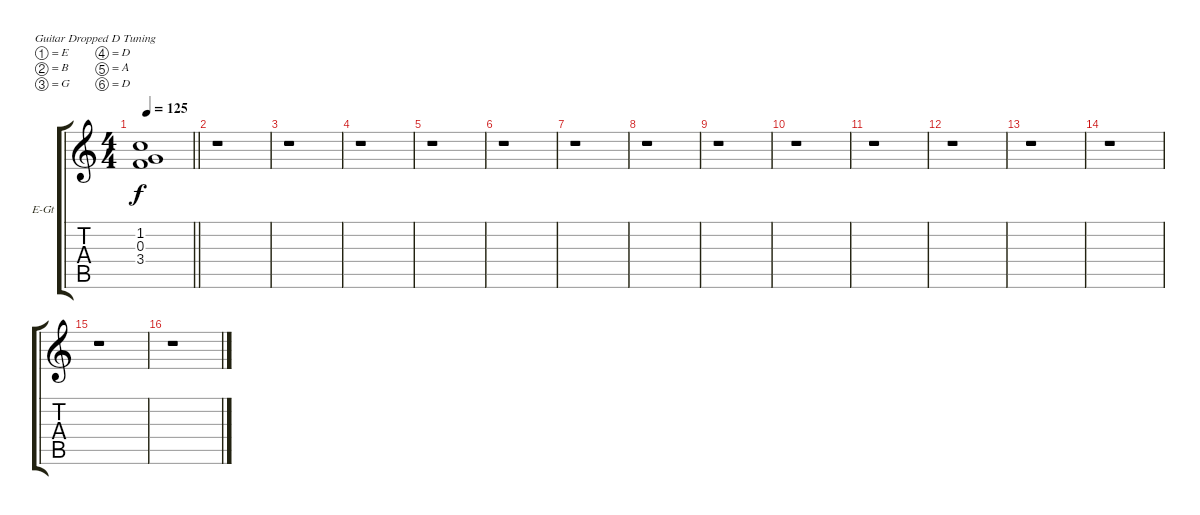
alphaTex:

\bracketExtendMode groupsimilarinstruments
\firstSystemTrackNameOrientation horizontal
\otherSystemsTrackNameOrientation horizontal
\track ("Synyster Rhythm" "E-Gt") {instrument distortionguitar}
\staff {score tabs}
\tuning (E4 B3 G3 D3 A2 D2)
\ts (4 4)
\tempo 125
\clef g2
\barLineRight lightlight
\ks c
(1.2{t} 0.3{t} 3.4{t}).1{dy f} |
r.1 |
r.1 |
r.1 |
r.1 |
r.1 |
r.1 |
r.1 |
r.1 |
r.1 |
r.1 |
r.1 |
r.1 |
r.1 |
r.1 |
r.1
